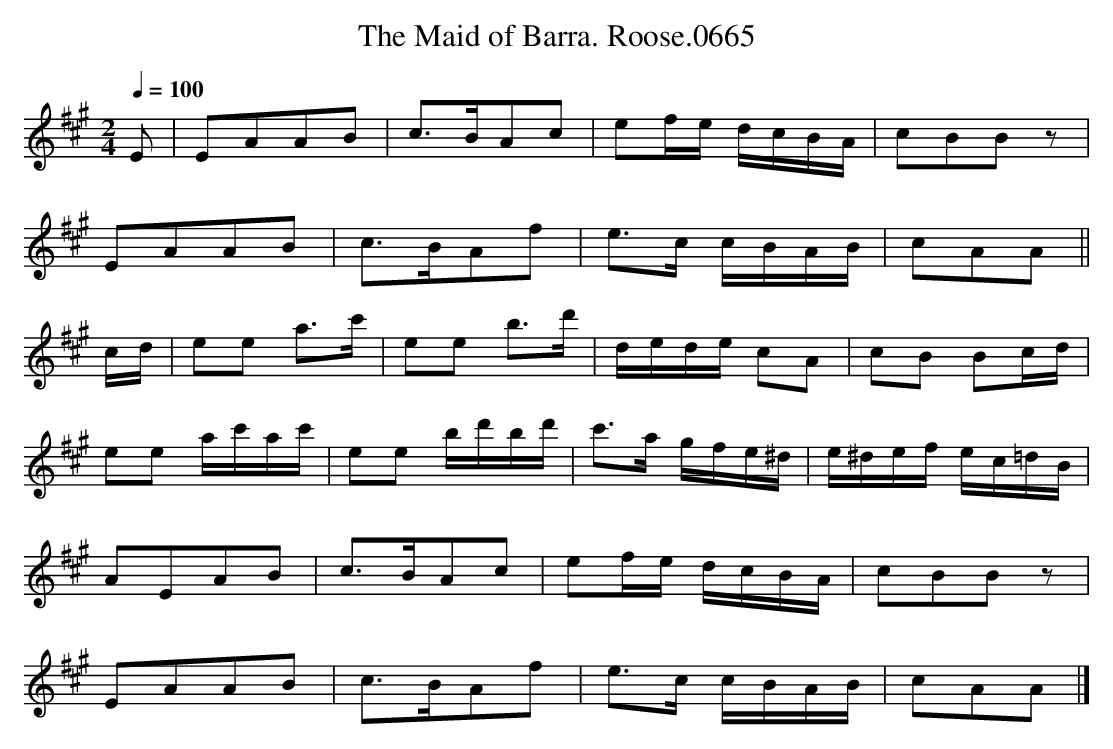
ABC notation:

X:1
T:Maid of Barra. Roose.0665, The
M:2/4
L:1/8
Q:1/4=100
K:A
E|EAAB|c>BAc|ef/e/ d/c/B/A/|cBBz|
EAAB|c>BAf|e>c c/B/A/B/|cAA ||
c/d/|ee a>c'|ee b>d'|d/e/d/e/ cA|cB Bc/d/|
ee a/c'/a/c'/|ee b/d'/b/d'/|c'>a g/f/e/^d/|e/^d/e/f/ e/c/=d/B/|
AEAB|c>BAc|ef/e/ d/c/B/A/|cBB z|
EAAB|c>BAf|e>c c/B/A/B/|cAA|]
